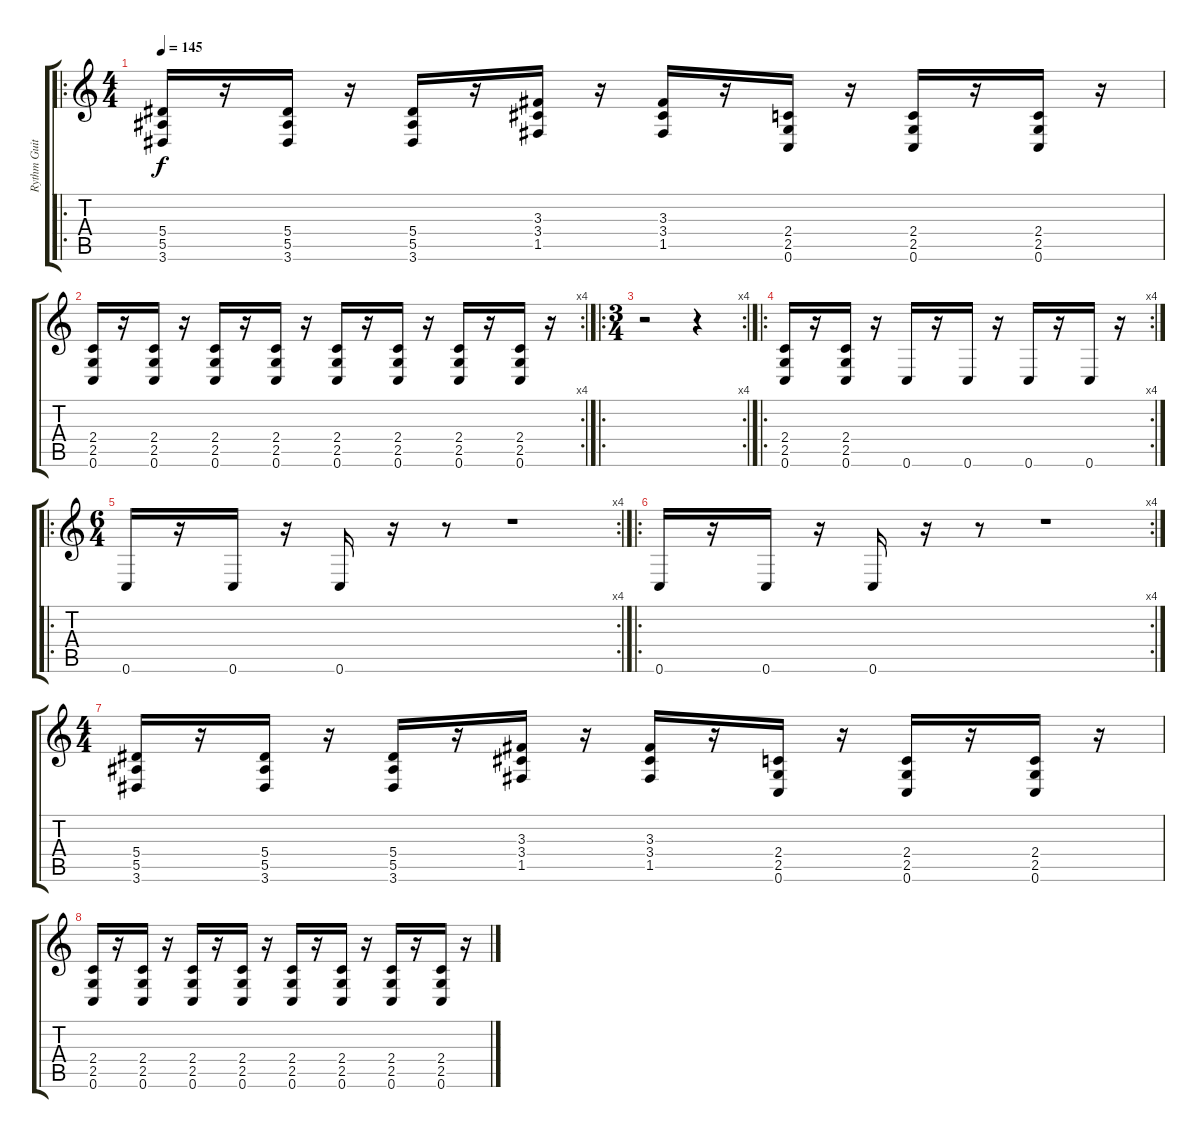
\track ("Rythm Guitar" "Rythm Guit") {instrument distortionguitar}
\staff {score tabs}
\tuning (C4 G3 Eb3 Bb2 F2 C2) {hide}
\ro
\ts (4 4)
\tempo 145
\clef g2
\ks c
(5.4 5.5 3.6).16{dy f} r.16 (5.4 5.5 3.6).16 r.16 (5.4 5.5 3.6).16 r.16 (3.3 3.4 1.5).16 r.16 (3.3 3.4 1.5).16 r.16 (2.4 2.5 0.6).16 r.16 (2.4 2.5 0.6).16 r.16 (2.4 2.5 0.6).16 r.16 |
\rc 4
(2.4 2.5 0.6).16 r.16 (2.4 2.5 0.6).16 r.16 (2.4 2.5 0.6).16 r.16 (2.4 2.5 0.6).16 r.16 (2.4 2.5 0.6).16 r.16 (2.4 2.5 0.6).16 r.16 (2.4 2.5 0.6).16 r.16 (2.4 2.5 0.6).16 r.16 |
\ro
\rc 4
\ts (3 4)
r.2 r.4 |
\ro
\rc 4
(2.4 2.5 0.6).16 r.16 (2.4 2.5 0.6).16 r.16 0.6.16 r.16 0.6.16 r.16 0.6.16 r.16 0.6.16 r.16 |
\ro
\rc 4
\ts (6 4)
0.6.16 r.16 0.6.16 r.16 0.6.16 r.16 r.8 r.1 |
\ro
\rc 4
0.6.16 r.16 0.6.16 r.16 0.6.16 r.16 r.8 r.1 |
\ts (4 4)
(5.4 5.5 3.6).16 r.16 (5.4 5.5 3.6).16 r.16 (5.4 5.5 3.6).16 r.16 (3.3 3.4 1.5).16 r.16 (3.3 3.4 1.5).16 r.16 (2.4 2.5 0.6).16 r.16 (2.4 2.5 0.6).16 r.16 (2.4 2.5 0.6).16 r.16 |
(2.4 2.5 0.6).16 r.16 (2.4 2.5 0.6).16 r.16 (2.4 2.5 0.6).16 r.16 (2.4 2.5 0.6).16 r.16 (2.4 2.5 0.6).16 r.16 (2.4 2.5 0.6).16 r.16 (2.4 2.5 0.6).16 r.16 (2.4 2.5 0.6).16 r.16
